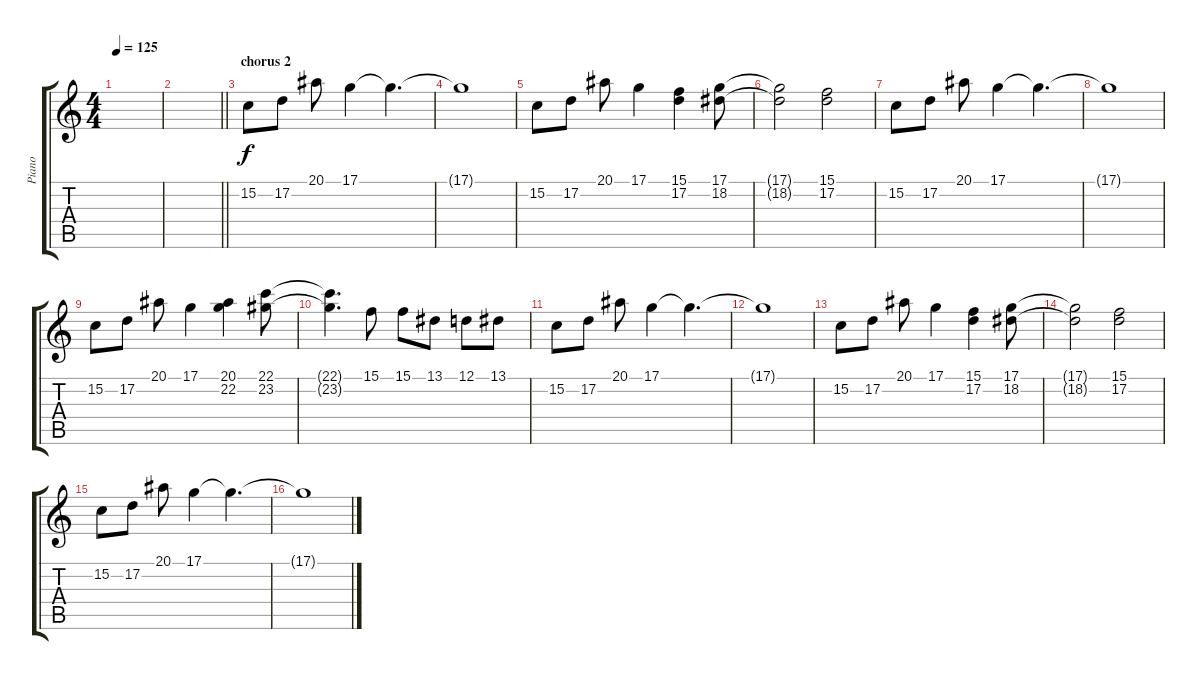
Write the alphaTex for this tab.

\track ("Piano" "Piano") {instrument acousticgrandpiano}
\staff {score tabs}
\tuning (D4 A3 F3 C3 G2 C2) {hide}
\ts (4 4)
\tempo 125
\clef g2
\ks c
|
\barLineRight lightlight
|
\section ("" "chorus 2")
15.2.8 17.2.8 20.1.8 17.1.4 17.1{t}.4{d} |
17.1{t}.1 |
15.2.8 17.2.8 20.1.8 17.1.4 (15.1 17.2).4 (17.1 18.2).8 |
(17.1{t} 18.2{t}).2 (15.1 17.2).2 |
15.2.8 17.2.8 20.1.8 17.1.4 17.1{t}.4{d} |
17.1{t}.1 |
15.2.8 17.2.8 20.1.8 17.1.4 (20.1 22.2).4 (22.1 23.2).8 |
(22.1{t} 23.2{t}).4{d} 15.1.8 15.1.8 13.1.8 12.1.8 13.1.8 |
15.2.8 17.2.8 20.1.8 17.1.4 17.1{t}.4{d} |
17.1{t}.1 |
15.2.8 17.2.8 20.1.8 17.1.4 (15.1 17.2).4 (17.1 18.2).8 |
(17.1{t} 18.2{t}).2 (15.1 17.2).2 |
15.2.8 17.2.8 20.1.8 17.1.4 17.1{t}.4{d} |
17.1{t}.1
